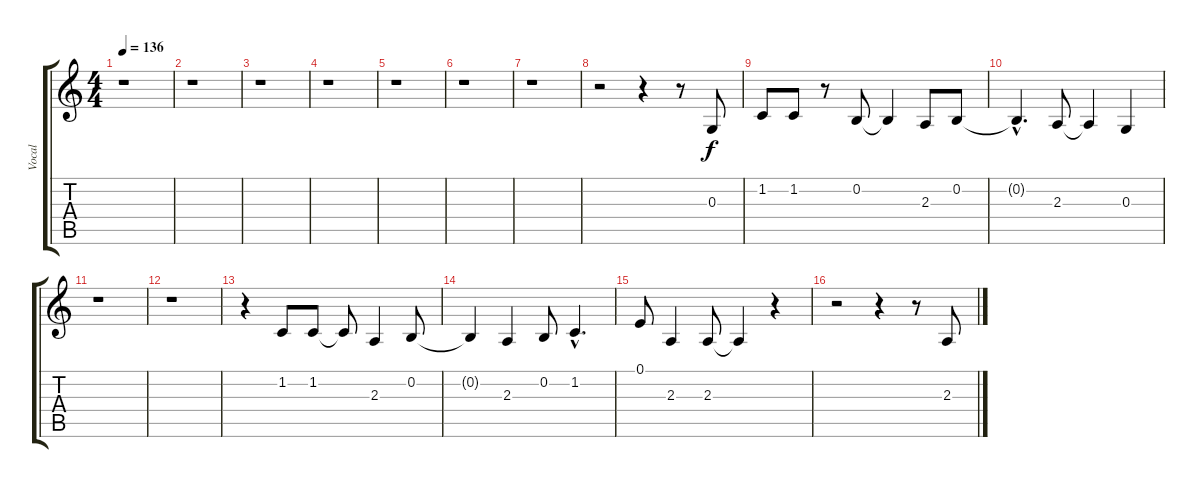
\track ("Vocal" "Vocal") {instrument flute}
\staff {score tabs}
\tuning (E4 B3 G3 D3 A2 E2) {hide}
\ts (4 4)
\tempo 136
\clef g2
\ks c
r.1{dy f} |
r.1 |
r.1 |
r.1 |
r.1 |
r.1 |
r.1 |
r.2 r.4 r.8 0.3.8 |
1.2.8 1.2.8 r.8 0.2.8 0.2{t}.4 2.3.8 0.2.8 |
0.2{hac t}.4{d} 2.3.8 2.3{t}.4 0.3.4 |
r.1 |
r.1 |
r.4 1.2.8 1.2.8 1.2{t}.8 2.3.4 0.2.8 |
0.2{t}.4 2.3.4 0.2.8 1.2{hac}.4{d} |
0.1.8 2.3.4 2.3.8 2.3{t}.4 r.4 |
r.2 r.4 r.8 2.3.8
